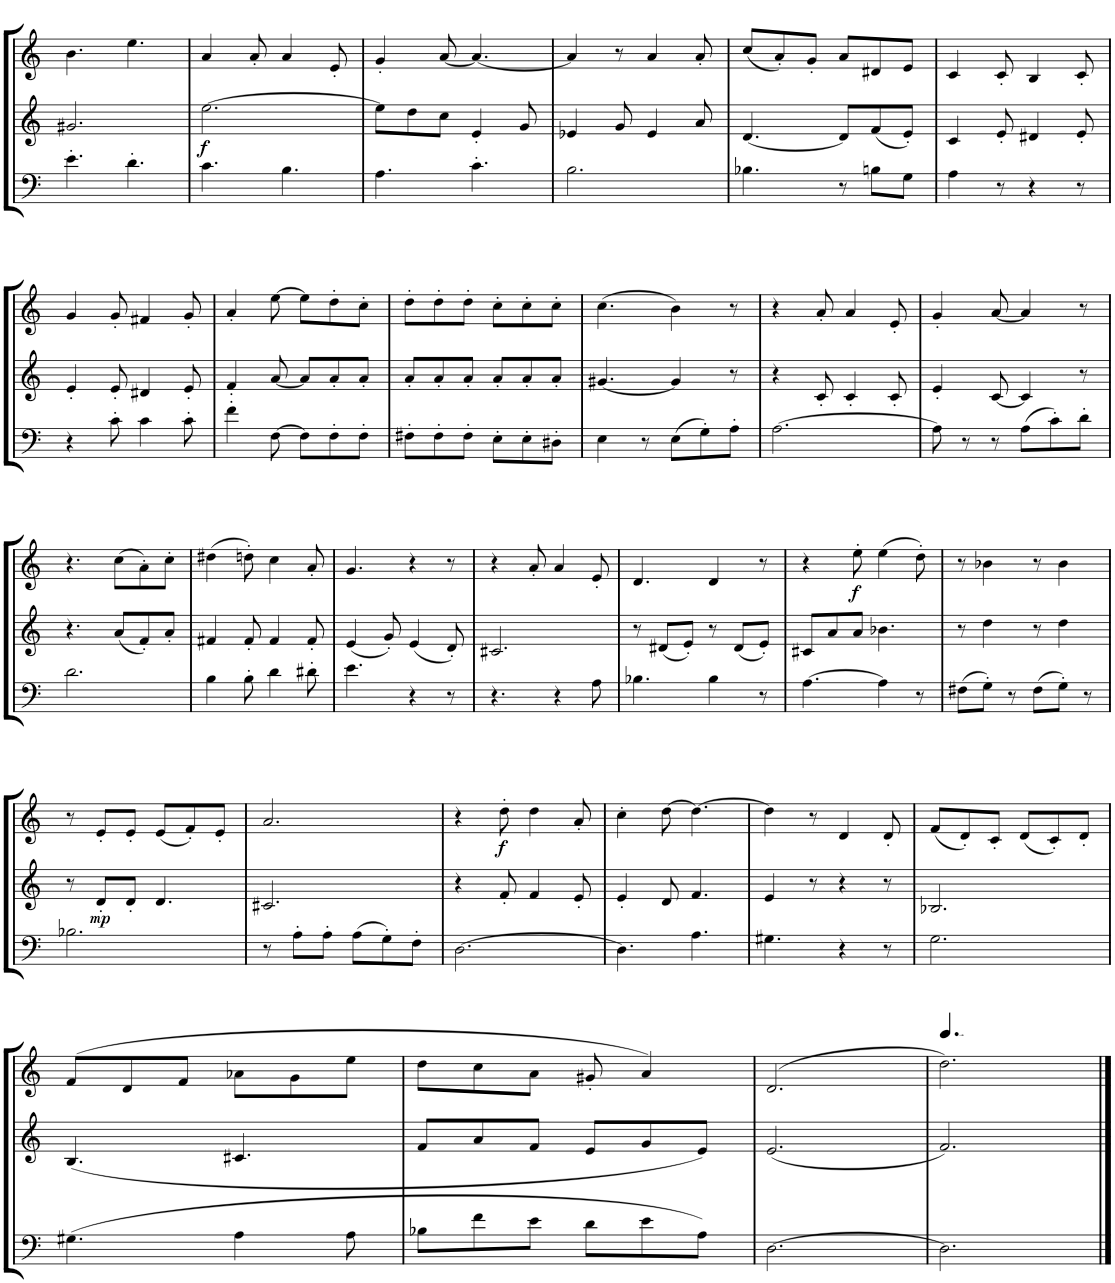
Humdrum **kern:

**kern	**kern	**dynam	**kern	**dynam
*part3	*part2	*part2	*part1	*part1
*staff3	*staff2	*staff2	*staff1	*staff1
*I"Tenor	*I"Alto	*	*I"Primera voz	*
!!LO:PB:g=z
*clefF4	*clefG2	*	*clefG2	*
*k[]	*k[]	*	*k[]	*
*M6/8	*M6/8	*	*M6/8	*
=25	=25	=25	=25	=25
4.e'\	2.g#X/	.	4.b\	.
4.d'\	.	.	4.ee\	.
=26	=26	=26	=26	=26
!	!	!LO:DY:b	!	!
4.c\	[2.ee\	f	4a/	.
.	.	.	8a'/	.
4.B\	.	.	4a/	.
.	.	.	8e'/	.
=27	=27	=27	=27	=27
4.A\	8ee\L]	.	4g'/	.
.	8dd\	.	.	.
.	8cc\J	.	[8a/	.
4.c'\	4e'/	.	4.a/_	.
.	8g/	.	.	.
=28	=28	=28	=28	=28
2.B\	4e-X/	.	4a/]	.
.	8g/	.	8r	.
.	4e-/	.	4a/	.
.	8a/	.	8a'/	.
=29	=29	=29	=29	=29
4.B-X\	[4.d/	.	(8cc/L	.
.	.	.	8a'/)	.
.	.	.	8g'/J	.
8r	8d/L]	.	8a/L	.
8Bn\L	(8f/	.	8d#X/	.
8G\J	8e'/J)	.	8e/J	.
=30	=30	=30	=30	=30
4A\	4c/	.	4c/	.
8r	8e'/	.	8c'/	.
4r	4d#X/	.	4B/	.
8r	8e'/	.	8c'/	.
!!LO:LB:g=z
=31	=31	=31	=31	=31
4r	4e'/	.	4g/	.
8c'\	8e'/	.	8g'/	.
4c\	4d#X/	.	4f#X/	.
8c'\	8e'/	.	8g'/	.
=32	=32	=32	=32	=32
4f'\	4f'/	.	4a'/	.
[8F\	[8a/	.	[8ee\	.
8F\L]	8a/L]	.	8ee\L]	.
8F'\	8a'/	.	8dd'\	.
8F'\J	8a'/J	.	8cc'\J	.
=33	=33	=33	=33	=33
8F#X'\L	8a'/L	.	8dd'\L	.
8F#'\	8a'/	.	8dd'\	.
8F#'\J	8a'/J	.	8dd'\J	.
8E'\L	8a'/L	.	8cc'\L	.
8E'\	8a'/	.	8cc'\	.
8D#X'\J	8a'/J	.	8cc'\J	.
=34	=34	=34	=34	=34
4E\	[4.g#X/	.	(4.cc\	.
8r	.	.	.	.
(8E\L	4g#/]	.	4b\)	.
8G'\)	.	.	.	.
8A'\J	8r	.	8r	.
=35	=35	=35	=35	=35
[2.A\	4r	.	4r	.
.	8c'/	.	8a'/	.
.	4c'/	.	4a/	.
.	8c'/	.	8e'/	.
=36	=36	=36	=36	=36
8A\]	4e'/	.	4g'/	.
8r	.	.	.	.
8r	[8c/	.	[8a/	.
(8A\L	4c/]	.	4a/]	.
8c'\)	.	.	.	.
8d'\J	8r	.	8r	.
!!LO:LB:g=z
=37	=37	=37	=37	=37
2.d\	4.r	.	4.r	.
.	(8a/L	.	(8cc\L	.
.	8f'/)	.	8a'\)	.
.	8a'/J	.	8cc'\J	.
=38	=38	=38	=38	=38
4B\	4f#X/	.	(4dd#X\	.
8B'\	8f#'/	.	8ddn'\)	.
4d\	4f#/	.	4cc\	.
8d#X'\	8f#'/	.	8a'/	.
=39	=39	=39	=39	=39
4.e\	(4e/	.	4.g/	.
.	8g'/)	.	.	.
4r	(4e/	.	4r	.
8r	8d'/)	.	8r	.
=40	=40	=40	=40	=40
4.r	2.c#X/	.	4r	.
.	.	.	8a'/	.
4r	.	.	4a/	.
8A\	.	.	8e'/	.
=41	=41	=41	=41	=41
4.B-X\	8r	.	4.d/	.
.	(8d#X/L	.	.	.
.	8e'/J)	.	.	.
4B-\	8r	.	4d/	.
.	(8d#/L	.	.	.
8r	8e'/J)	.	8r	.
=42	=42	=42	=42	=42
[4.A\	8c#X/L	.	4r	.
.	8a/	.	.	.
!	!	!	!	!LO:DY:b
.	8a/J	.	8ee'\	f
4A\]	4.b-X\	.	(4ee\	.
8r	.	.	8dd'\)	.
=43	=43	=43	=43	=43
(8F#X\L	8r	.	8r	.
8G'\J)	4dd\	.	4b-X\	.
8r	.	.	.	.
(8F#\L	8r	.	8r	.
8G'\J)	4dd\	.	4b-\	.
8r	.	.	.	.
!!LO:LB:g=z
=44	=44	=44	=44	=44
2.B-X\	8r	.	8r	.
!	!	!LO:DY:b	!	!
.	8d'/L	mp	8e'/L	.
.	8d'/J	.	8e'/J	.
.	4.d/	.	(8e/L	.
.	.	.	8f'/)	.
.	.	.	8e'/J	.
=45	=45	=45	=45	=45
8r	2.c#X/	.	2.a/	.
8A'\L	.	.	.	.
8A'\J	.	.	.	.
(8A\L	.	.	.	.
8G'\)	.	.	.	.
8F'\J	.	.	.	.
=46	=46	=46	=46	=46
[2.D\	4r	.	4r	.
!	!	!	!	!LO:DY:b
.	8f'/	.	8dd'\	f
.	4f/	.	4dd\	.
.	8e'/	.	8a'/	.
=47	=47	=47	=47	=47
4.D\]	4e'/	.	4cc'\	.
.	8d/	.	[8dd\	.
4.A\	4.f/	.	4.dd\_	.
=48	=48	=48	=48	=48
4.G#X\	4e/	.	4dd\]	.
.	8r	.	8r	.
4r	4r	.	4d/	.
8r	8r	.	8d'/	.
=49	=49	=49	=49	=49
2.G\	2.B-X/	.	(8f/L	.
.	.	.	8d'/)	.
.	.	.	8c'/J	.
.	.	.	(8d/L	.
.	.	.	8c'/)	.
.	.	.	8d'/J	.
!!LO:LB:g=z
=50	=50	=50	=50	=50
(4.G#X\	(4.B/	.	(8f/L	.
.	.	.	8d/	.
.	.	.	8f/J	.
4A\	4.c#X/	.	8a-X\L	.
.	.	.	8g\	.
8A\	.	.	8ee\J	.
=51	=51	=51	=51	=51
8B-X\L	8f/L	.	8dd\L	.
8f\	8a/	.	8cc\	.
8e\J	8f/J	.	8a\J	.
8d\L	8e/L	.	8g#X'/	.
8e\	8g/	.	4a/)	.
8A\J)	8e/J)	.	.	.
=52	=52	=52	=52	=52
[2.D\	(2.e/	.	(2.d/	.
=53	=53	=53	=53	=53
*	*	*	*MM60	*
2.D\]	2.f/)	.	2.dd\)	.
==	==	==	==	==
*-	*-	*-	*-	*-
